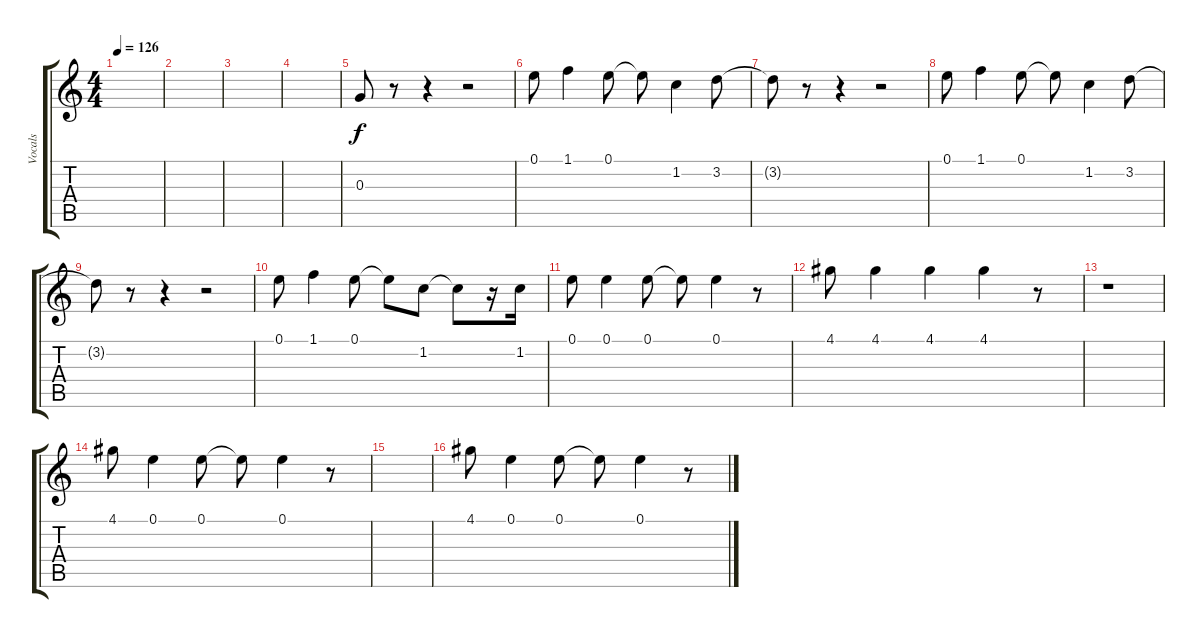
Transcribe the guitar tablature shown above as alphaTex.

\track ("Vocals" "Vocals") {instrument overdrivenguitar}
\staff {score tabs}
\tuning (E4 B3 G3 D3 A2 E2) {hide}
\ts (4 4)
\tempo 126
\clef g2
\ks c
|
|
|
|
0.3.8 r.8 r.4 r.2 |
0.1.8 1.1.4 0.1.8 0.1{t}.8 1.2.4 3.2.8 |
3.2{t}.8 r.8 r.4 r.2 |
0.1.8 1.1.4 0.1.8 0.1{t}.8 1.2.4 3.2.8 |
3.2{t}.8 r.8 r.4 r.2 |
0.1.8 1.1.4 0.1.8 0.1{t}.8 1.2.8 1.2{t}.8 r.16 1.2.16 |
0.1.8 0.1.4 0.1.8 0.1{t}.8 0.1.4 r.8 |
4.1.8 4.1.4 4.1.4 4.1.4 r.8 |
r.1 |
4.1.8 0.1.4 0.1.8 0.1{t}.8 0.1.4 r.8 |
|
4.1.8 0.1.4 0.1.8 0.1{t}.8 0.1.4 r.8
